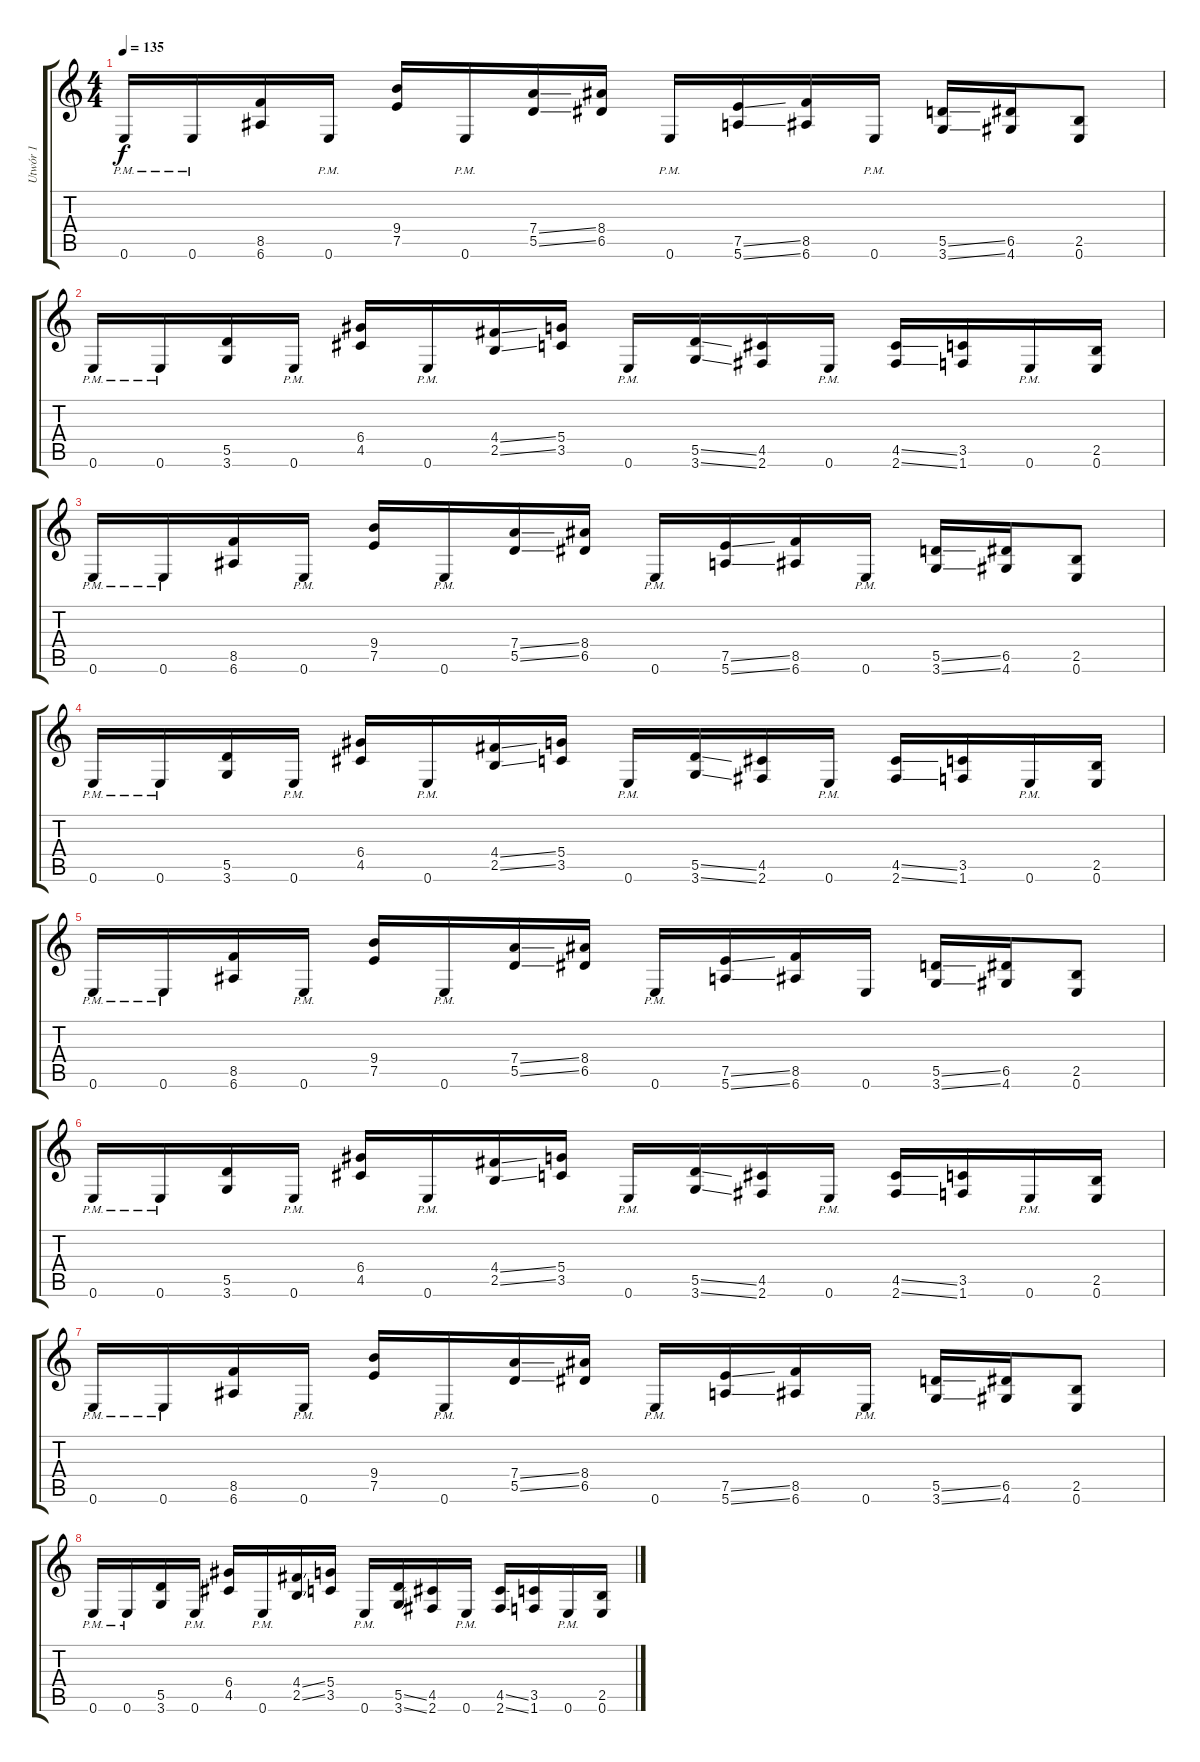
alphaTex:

\track ("Utwór 1" "Utwór 1") {instrument distortionguitar}
\staff {score tabs}
\tuning (E4 B3 G3 D3 A2 E2) {hide}
\ts (4 4)
\tempo 135
\clef g2
\ks c
0.6{pm}.16{dy f} 0.6{pm}.16 (8.5 6.6).16 0.6{pm}.16 (9.4 7.5).16 0.6{pm}.16 (7.4{ss} 5.5{ss}).16 (8.4 6.5).16 0.6{pm}.16 (7.5{ss} 5.6{ss}).16 (8.5 6.6).16 0.6{pm}.16 (5.5{ss} 3.6{ss}).16 (6.5 4.6).16 (2.5 0.6).8 |
0.6{pm}.16 0.6{pm}.16 (5.5 3.6).16 0.6{pm}.16 (6.4 4.5).16 0.6{pm}.16 (4.4{ss} 2.5{ss}).16 (5.4 3.5).16 0.6{pm}.16 (5.5{ss} 3.6{ss}).16 (4.5 2.6).16 0.6{pm}.16 (4.5{ss} 2.6{ss}).16 (3.5 1.6).16 0.6{pm}.16 (2.5 0.6).16 |
0.6{pm}.16 0.6{pm}.16 (8.5 6.6).16 0.6{pm}.16 (9.4 7.5).16 0.6{pm}.16 (7.4{ss} 5.5{ss}).16 (8.4 6.5).16 0.6{pm}.16 (7.5{ss} 5.6{ss}).16 (8.5 6.6).16 0.6{pm}.16 (5.5{ss} 3.6{ss}).16 (6.5 4.6).16 (2.5 0.6).8 |
0.6{pm}.16 0.6{pm}.16 (5.5 3.6).16 0.6{pm}.16 (6.4 4.5).16 0.6{pm}.16 (4.4{ss} 2.5{ss}).16 (5.4 3.5).16 0.6{pm}.16 (5.5{ss} 3.6{ss}).16 (4.5 2.6).16 0.6{pm}.16 (4.5{ss} 2.6{ss}).16 (3.5 1.6).16 0.6{pm}.16 (2.5 0.6).16 |
0.6{pm}.16 0.6{pm}.16 (8.5 6.6).16 0.6{pm}.16 (9.4 7.5).16 0.6{pm}.16 (7.4{ss} 5.5{ss}).16 (8.4 6.5).16 0.6{pm}.16 (7.5{ss} 5.6{ss}).16 (8.5 6.6).16 0.6.16 (5.5{ss} 3.6{ss}).16 (6.5 4.6).16 (2.5 0.6).8 |
0.6{pm}.16 0.6{pm}.16 (5.5 3.6).16 0.6{pm}.16 (6.4 4.5).16 0.6{pm}.16 (4.4{ss} 2.5{ss}).16 (5.4 3.5).16 0.6{pm}.16 (5.5{ss} 3.6{ss}).16 (4.5 2.6).16 0.6{pm}.16 (4.5{ss} 2.6{ss}).16 (3.5 1.6).16 0.6{pm}.16 (2.5 0.6).16 |
0.6{pm}.16 0.6{pm}.16 (8.5 6.6).16 0.6{pm}.16 (9.4 7.5).16 0.6{pm}.16 (7.4{ss} 5.5{ss}).16 (8.4 6.5).16 0.6{pm}.16 (7.5{ss} 5.6{ss}).16 (8.5 6.6).16 0.6{pm}.16 (5.5{ss} 3.6{ss}).16 (6.5 4.6).16 (2.5 0.6).8 |
0.6{pm}.16 0.6{pm}.16 (5.5 3.6).16 0.6{pm}.16 (6.4 4.5).16 0.6{pm}.16 (4.4{ss} 2.5{ss}).16 (5.4 3.5).16 0.6{pm}.16 (5.5{ss} 3.6{ss}).16 (4.5 2.6).16 0.6{pm}.16 (4.5{ss} 2.6{ss}).16 (3.5 1.6).16 0.6{pm}.16 (2.5 0.6).16
